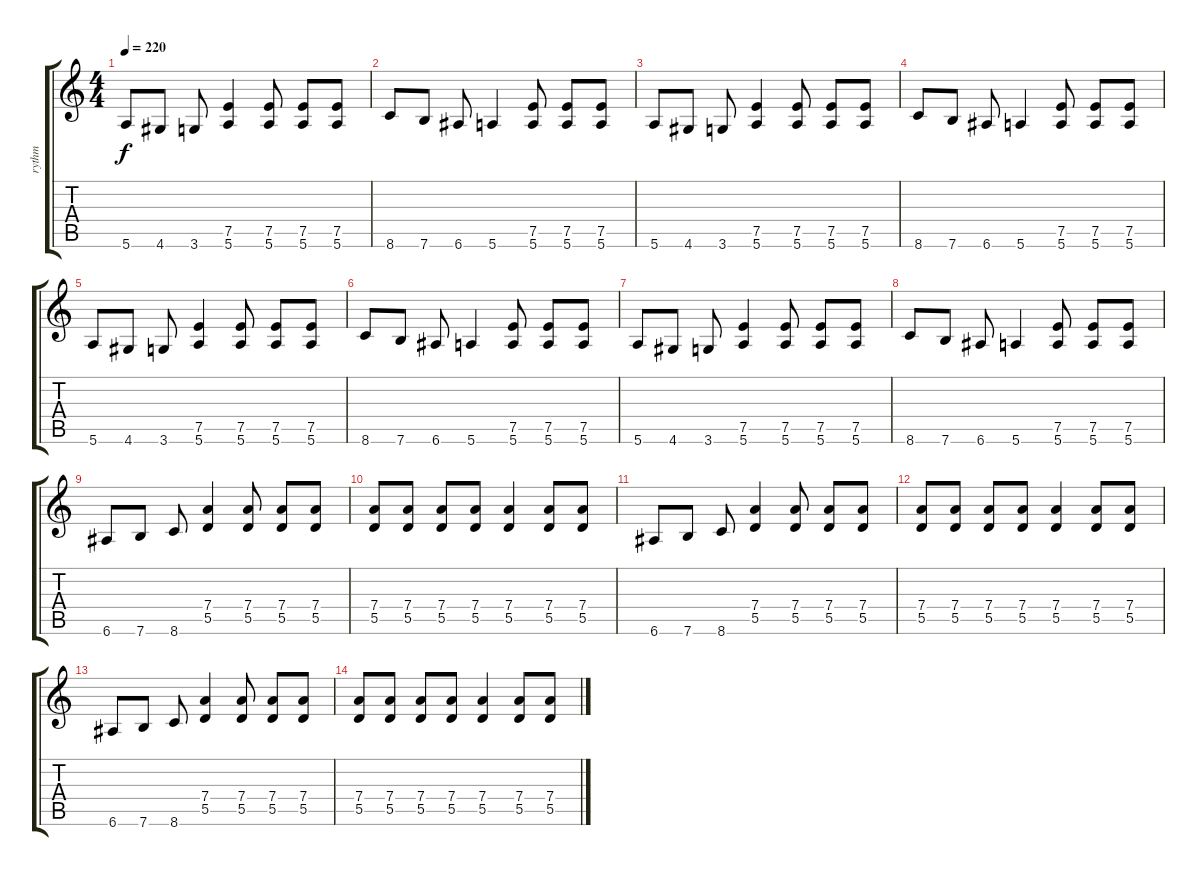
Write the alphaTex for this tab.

\track ("rythm" "rythm") {instrument overdrivenguitar}
\staff {score tabs}
\tuning (E4 B3 G3 D3 A2 E2) {hide}
\ts (4 4)
\tempo 220
\clef g2
\ks c
5.6.8{dy f} 4.6.8 3.6.8 (7.5 5.6).4 (7.5 5.6).8 (7.5 5.6).8 (7.5 5.6).8 |
8.6.8 7.6.8 6.6.8 5.6.4 (7.5 5.6).8 (7.5 5.6).8 (7.5 5.6).8 |
5.6.8 4.6.8 3.6.8 (7.5 5.6).4 (7.5 5.6).8 (7.5 5.6).8 (7.5 5.6).8 |
8.6.8 7.6.8 6.6.8 5.6.4 (7.5 5.6).8 (7.5 5.6).8 (7.5 5.6).8 |
5.6.8 4.6.8 3.6.8 (7.5 5.6).4 (7.5 5.6).8 (7.5 5.6).8 (7.5 5.6).8 |
8.6.8 7.6.8 6.6.8 5.6.4 (7.5 5.6).8 (7.5 5.6).8 (7.5 5.6).8 |
5.6.8 4.6.8 3.6.8 (7.5 5.6).4 (7.5 5.6).8 (7.5 5.6).8 (7.5 5.6).8 |
8.6.8 7.6.8 6.6.8 5.6.4 (7.5 5.6).8 (7.5 5.6).8 (7.5 5.6).8 |
6.6.8 7.6.8 8.6.8 (7.4 5.5).4 (7.4 5.5).8 (7.4 5.5).8 (7.4 5.5).8 |
(7.4 5.5).8 (7.4 5.5).8 (7.4 5.5).8 (7.4 5.5).8 (7.4 5.5).4 (7.4 5.5).8 (7.4 5.5).8 |
6.6.8 7.6.8 8.6.8 (7.4 5.5).4 (7.4 5.5).8 (7.4 5.5).8 (7.4 5.5).8 |
(7.4 5.5).8 (7.4 5.5).8 (7.4 5.5).8 (7.4 5.5).8 (7.4 5.5).4 (7.4 5.5).8 (7.4 5.5).8 |
6.6.8 7.6.8 8.6.8 (7.4 5.5).4 (7.4 5.5).8 (7.4 5.5).8 (7.4 5.5).8 |
(7.4 5.5).8 (7.4 5.5).8 (7.4 5.5).8 (7.4 5.5).8 (7.4 5.5).4 (7.4 5.5).8 (7.4 5.5).8
